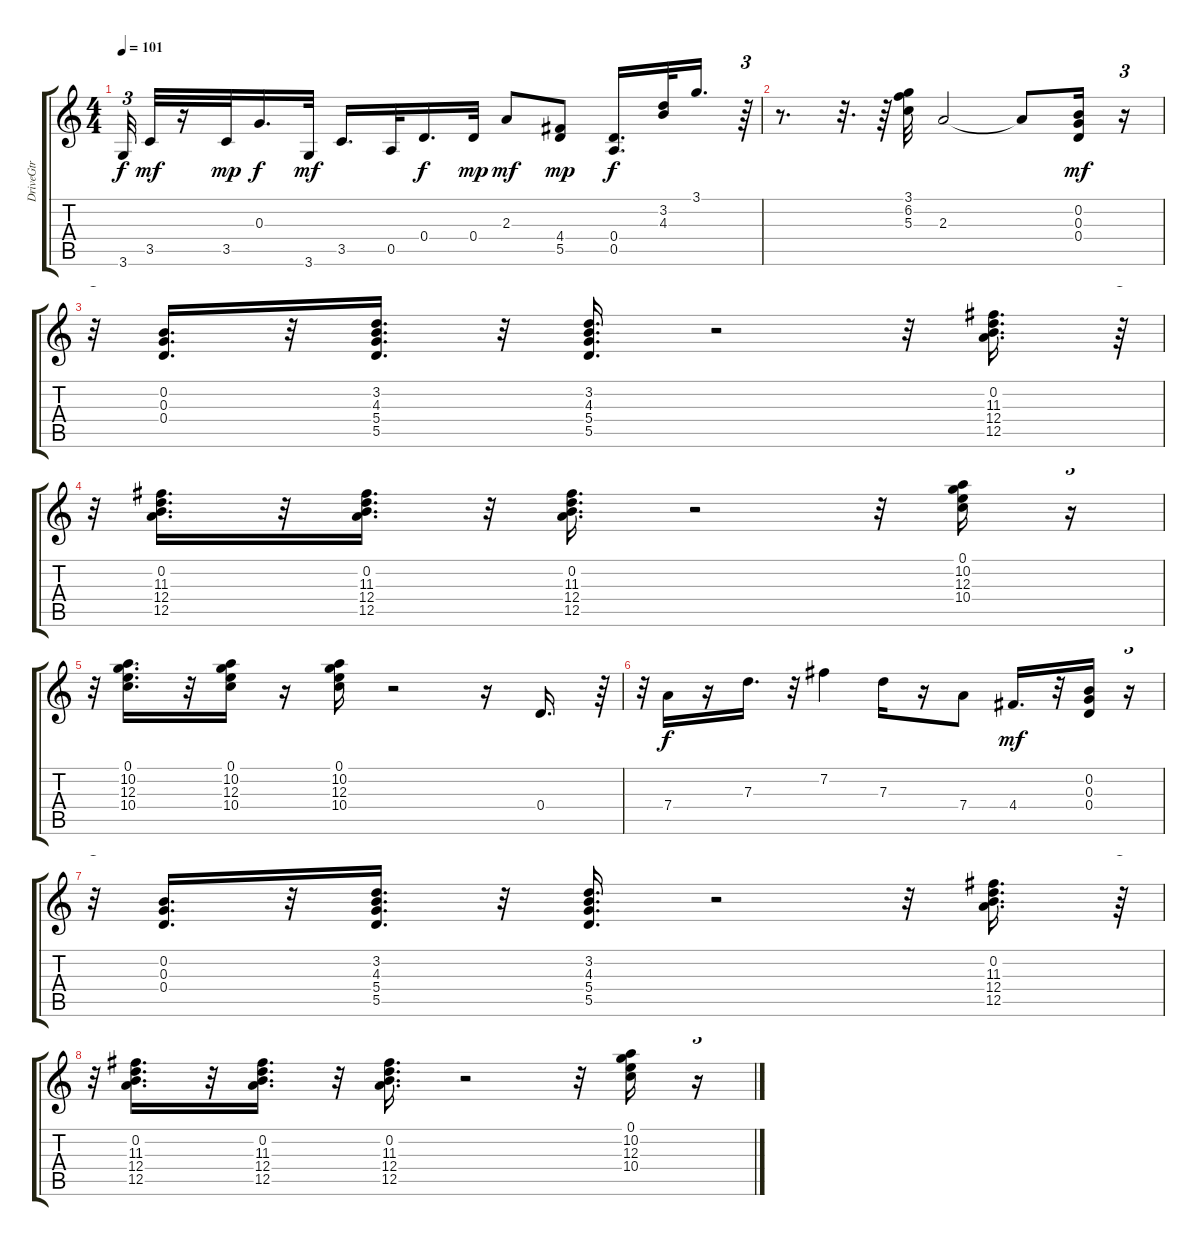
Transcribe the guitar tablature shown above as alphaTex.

\track ("DriveGtr" "DriveGtr") {instrument overdrivenguitar}
\staff {score tabs}
\tuning (E4 B3 G3 D3 A2 E2) {hide}
\ts (4 4)
\tempo 101
\clef g2
\ks c
3.6{t}.32{tu (3 2) dy f} 3.5.32{dy mf} r.16 3.5.32{dy mp} 0.3.16{d dy f} 3.6.32{dy mf} 3.5.16{d} 0.5.32 0.4.16{d dy f} 0.4.32{dy mp} 2.3.8{dy mf} (4.4 5.5).8{dy mp} (0.4 0.5).16{d dy f} (3.2 4.3).32 3.1.16{d} r.64{tu (3 2)} |
r.8{d} r.32{d} r.64 (3.1 6.2 5.3).32 2.3.2 2.3{t}.8 (0.2 0.3 0.4).16{dy mf} r.16{tu (3 2)} |
r.32{tu (3 2)} (0.2 0.3 0.4).16{d} r.32 (3.2 4.3 5.4 5.5).16{d} r.32 (3.2 4.3 5.4 5.5).16{d} r.2 r.32 (0.2 11.3 12.4 12.5).16{d} r.64{tu (3 2)} |
r.32{tu (3 2)} (0.2 11.3 12.4 12.5).16{d} r.32 (0.2 11.3 12.4 12.5).16{d} r.32 (0.2 11.3 12.4 12.5).16{d} r.2 r.32 (0.1 10.2 12.3 10.4).16 r.16{tu (3 2)} |
r.32{tu (3 2)} (0.1 10.2 12.3 10.4).16{d} r.32 (0.1 10.2 12.3 10.4).16 r.16 (0.1 10.2 12.3 10.4).16 r.2 r.16 0.4.16{d} r.64{tu (3 2)} |
r.32{tu (3 2)} 7.4.16{dy f} r.16 7.3.16{d} r.32 7.2.4 7.3.16 r.16 7.4.8 4.4.16{d dy mf} r.32 (0.2 0.3 0.4).16 r.16{tu (3 2)} |
r.32{tu (3 2)} (0.2 0.3 0.4).16{d} r.32 (3.2 4.3 5.4 5.5).16{d} r.32 (3.2 4.3 5.4 5.5).16{d} r.2 r.32 (0.2 11.3 12.4 12.5).16{d} r.64{tu (3 2)} |
r.32{tu (3 2)} (0.2 11.3 12.4 12.5).16{d} r.32 (0.2 11.3 12.4 12.5).16{d} r.32 (0.2 11.3 12.4 12.5).16{d} r.2 r.32 (0.1 10.2 12.3 10.4).16 r.16{tu (3 2)}
